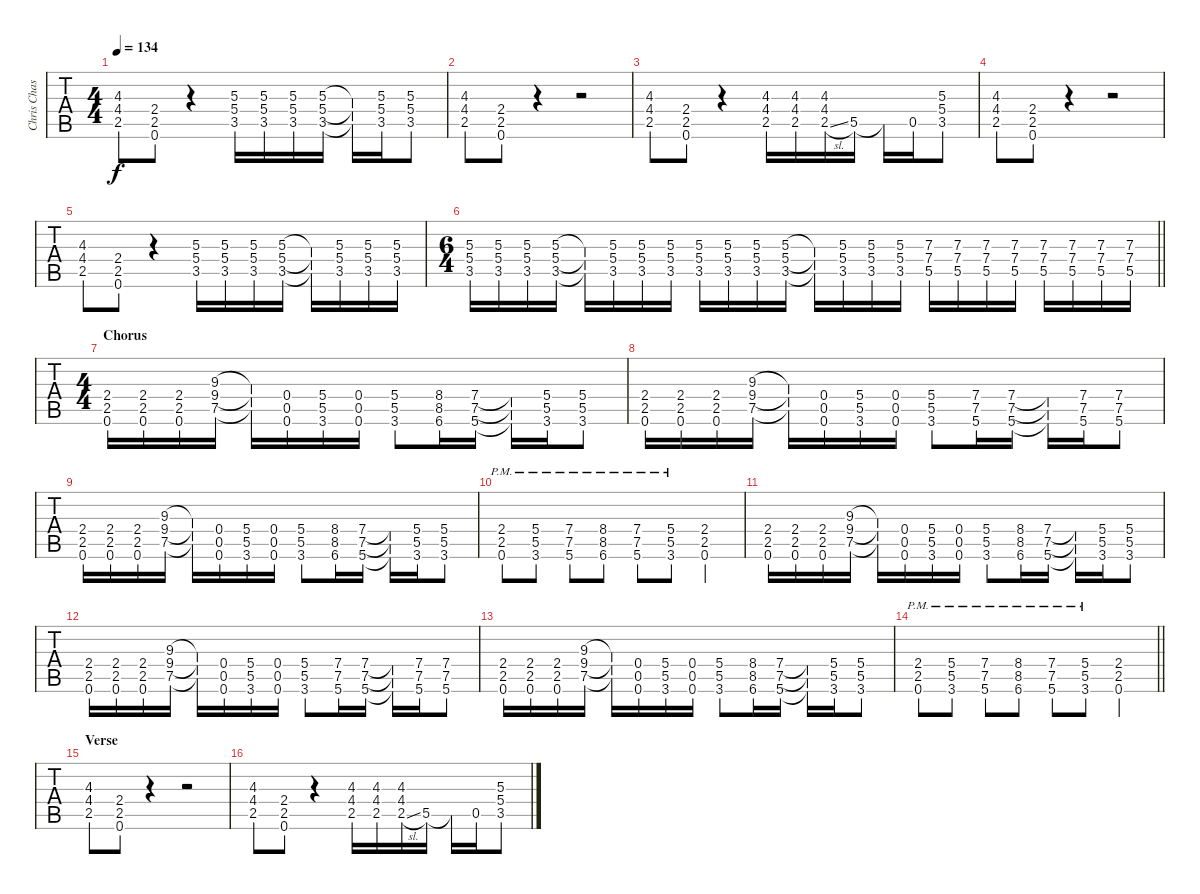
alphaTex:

\track ("Chris Chasse - Guitar One" "Chris Chas") {instrument distortionguitar}
\staff {tabs}
\tuning (Eb4 Bb3 Gb3 Db3 Ab2 Eb2) {hide}
\ts (4 4)
\tempo 134
\clef g2
\ks c
(4.3 4.4 2.5).8{dy f} (2.4 2.5 0.6).8 r.4 (5.3 5.4 3.5).16 (5.3 5.4 3.5).16 (5.3 5.4 3.5).16 (5.3 5.4 3.5).16 (5.3{t} 5.4{t} 3.5{t}).16 (5.3 5.4 3.5).16 (5.3 5.4 3.5).8 |
(4.3 4.4 2.5).8 (2.4 2.5 0.6).8 r.4 r.2 |
(4.3 4.4 2.5).8 (2.4 2.5 0.6).8 r.4 (4.3 4.4 2.5).16 (4.3 4.4 2.5).16 (4.3 4.4 2.5{sl}).16 5.5.16 5.5{t}.16 0.5.16 (5.3 5.4 3.5).8 |
(4.3 4.4 2.5).8 (2.4 2.5 0.6).8 r.4 r.2 |
(4.3 4.4 2.5).8 (2.4 2.5 0.6).8 r.4 (5.3 5.4 3.5).16 (5.3 5.4 3.5).16 (5.3 5.4 3.5).16 (5.3 5.4 3.5).16 (5.3{t} 5.4{t} 3.5{t}).16 (5.3 5.4 3.5).16 (5.3 5.4 3.5).16 (5.3 5.4 3.5).16 |
\ts (6 4)
\barLineRight lightlight
(5.3 5.4 3.5).16 (5.3 5.4 3.5).16 (5.3 5.4 3.5).16 (5.3 5.4 3.5).16 (5.3{t} 5.4{t} 3.5{t}).16 (5.3 5.4 3.5).16 (5.3 5.4 3.5).16 (5.3 5.4 3.5).16 (5.3 5.4 3.5).16 (5.3 5.4 3.5).16 (5.3 5.4 3.5).16 (5.3 5.4 3.5).16 (5.3{t} 5.4{t} 3.5{t}).16 (5.3 5.4 3.5).16 (5.3 5.4 3.5).16 (5.3 5.4 3.5).16 (7.3 7.4 5.5).16 (7.3 7.4 5.5).16 (7.3 7.4 5.5).16 (7.3 7.4 5.5).16 (7.3 7.4 5.5).16 (7.3 7.4 5.5).16 (7.3 7.4 5.5).16 (7.3 7.4 5.5).16 |
\ts (4 4)
\section ("" "Chorus")
(2.4 2.5 0.6).16{balance 2} (2.4 2.5 0.6).16 (2.4 2.5 0.6).16 (9.3 9.4 7.5).16 (9.3{t} 9.4{t} 7.5{t}).16 (0.4 0.5 0.6).16 (5.4 5.5 3.6).16 (0.4 0.5 0.6).16 (5.4 5.5 3.6).8 (8.4 8.5 6.6).16 (7.4 7.5 5.6).16 (7.4{t} 7.5{t} 5.6{t}).16 (5.4 5.5 3.6).16 (5.4 5.5 3.6).8 |
(2.4 2.5 0.6).16 (2.4 2.5 0.6).16 (2.4 2.5 0.6).16 (9.3 9.4 7.5).16 (9.3{t} 9.4{t} 7.5{t}).16 (0.4 0.5 0.6).16 (5.4 5.5 3.6).16 (0.4 0.5 0.6).16 (5.4 5.5 3.6).8 (7.4 7.5 5.6).16 (7.4 7.5 5.6).16 (7.4{t} 7.5{t} 5.6{t}).16 (7.4 7.5 5.6).16 (7.4 7.5 5.6).8 |
(2.4 2.5 0.6).16 (2.4 2.5 0.6).16 (2.4 2.5 0.6).16 (9.3 9.4 7.5).16 (9.3{t} 9.4{t} 7.5{t}).16 (0.4 0.5 0.6).16 (5.4 5.5 3.6).16 (0.4 0.5 0.6).16 (5.4 5.5 3.6).8 (8.4 8.5 6.6).16 (7.4 7.5 5.6).16 (7.4{t} 7.5{t} 5.6{t}).16 (5.4 5.5 3.6).16 (5.4 5.5 3.6).8 |
(2.4{pm} 2.5{pm} 0.6{pm}).8 (5.4{pm} 5.5{pm} 3.6{pm}).8 (7.4{pm} 7.5{pm} 5.6{pm}).8 (8.4{pm} 8.5{pm} 6.6{pm}).8 (7.4{pm} 7.5{pm} 5.6{pm}).8 (5.4{pm} 5.5{pm} 3.6{pm}).8 (2.4 2.5 0.6).4 |
(2.4 2.5 0.6).16 (2.4 2.5 0.6).16 (2.4 2.5 0.6).16 (9.3 9.4 7.5).16 (9.3{t} 9.4{t} 7.5{t}).16 (0.4 0.5 0.6).16 (5.4 5.5 3.6).16 (0.4 0.5 0.6).16 (5.4 5.5 3.6).8 (8.4 8.5 6.6).16 (7.4 7.5 5.6).16 (7.4{t} 7.5{t} 5.6{t}).16 (5.4 5.5 3.6).16 (5.4 5.5 3.6).8 |
(2.4 2.5 0.6).16 (2.4 2.5 0.6).16 (2.4 2.5 0.6).16 (9.3 9.4 7.5).16 (9.3{t} 9.4{t} 7.5{t}).16 (0.4 0.5 0.6).16 (5.4 5.5 3.6).16 (0.4 0.5 0.6).16 (5.4 5.5 3.6).8 (7.4 7.5 5.6).16 (7.4 7.5 5.6).16 (7.4{t} 7.5{t} 5.6{t}).16 (7.4 7.5 5.6).16 (7.4 7.5 5.6).8 |
(2.4 2.5 0.6).16 (2.4 2.5 0.6).16 (2.4 2.5 0.6).16 (9.3 9.4 7.5).16 (9.3{t} 9.4{t} 7.5{t}).16 (0.4 0.5 0.6).16 (5.4 5.5 3.6).16 (0.4 0.5 0.6).16 (5.4 5.5 3.6).8 (8.4 8.5 6.6).16 (7.4 7.5 5.6).16 (7.4{t} 7.5{t} 5.6{t}).16 (5.4 5.5 3.6).16 (5.4 5.5 3.6).8 |
\barLineRight lightlight
(2.4{pm} 2.5{pm} 0.6{pm}).8 (5.4{pm} 5.5{pm} 3.6{pm}).8 (7.4{pm} 7.5{pm} 5.6{pm}).8 (8.4{pm} 8.5{pm} 6.6{pm}).8 (7.4{pm} 7.5{pm} 5.6{pm}).8 (5.4{pm} 5.5{pm} 3.6{pm}).8 (2.4{st} 2.5{st} 0.6{st}).4 |
\section ("" "Verse")
(4.3 4.4 2.5).8{balance 8} (2.4 2.5 0.6).8 r.4 r.2 |
(4.3 4.4 2.5).8 (2.4 2.5 0.6).8 r.4 (4.3 4.4 2.5).16 (4.3 4.4 2.5).16 (4.3 4.4 2.5{sl}).16 5.5.16 5.5{t}.16 0.5.16 (5.3 5.4 3.5).8
